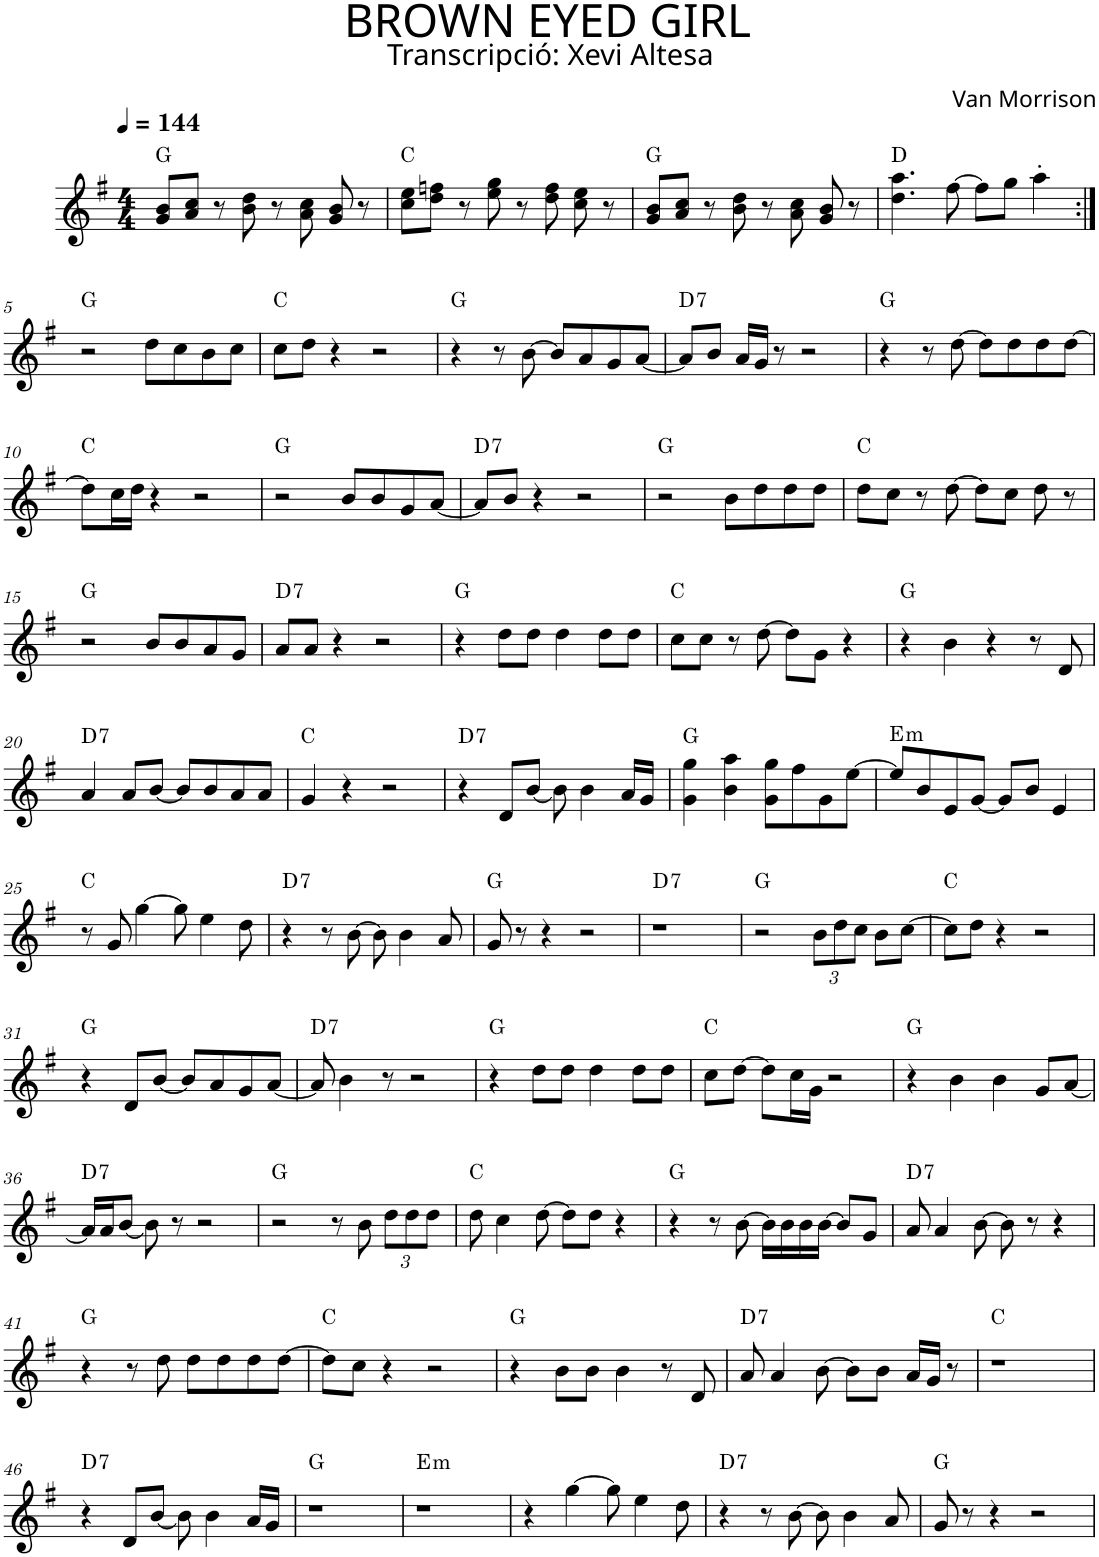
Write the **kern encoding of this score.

**kern	**harte
*part1	*part1
*staff1	*
*I"P1	*
*clefG2	*
*k[f#]	*
*G:	*
*M4/4	*
*MM144	*
=1	=1
8g/ 8b/L	G:maj
8a/ 8cc/J	.
8r	.
8b\ 8dd\	.
8r	.
8a\ 8cc\	.
8g/ 8b/	.
8r	.
=2	=2
8cc\ 8ee\L	C:maj
8dd\ 8ffn\J	.
8r	.
8ee\ 8gg\	.
8r	.
8dd\ 8ff\	.
8cc\ 8ee\	.
8r	.
=3	=3
8g/ 8b/L	G:maj
8a/ 8cc/J	.
8r	.
8b\ 8dd\	.
8r	.
8a\ 8cc\	.
8g/ 8b/	.
8r	.
=4	=4
4.dd\ 4.aa\	D:maj
[>8ff#\	.
8ff#\L]	.
8gg\J	.
4aa'\	.
!!LO:LB:g=z
=5:|!	=5:|!
2r	G:maj
8dd\L	.
8cc\	.
8b\	.
8cc\J	.
=6	=6
8cc\L	C:maj
8dd\J	.
4r	.
2r	.
=7	=7
4r	G:maj
8r	.
[>8b\	.
8b/L]	.
8a/	.
8g/	.
[<8a/J	.
=8	=8
!	!LO:H:kt=7
8a/L]	D:7
8b/J	.
16a/LL	.
16g/JJ	.
8r	.
2r	.
=9	=9
4r	G:maj
8r	.
[>8dd\	.
8dd\L]	.
8dd\	.
8dd\	.
[>8dd\J	.
!!LO:LB:g=z
=10	=10
8dd\L]	C:maj
16cc\L	.
16dd\JJ	.
4r	.
2r	.
=11	=11
2r	G:maj
8b/L	.
8b/	.
8g/	.
[<8a/J	.
=12	=12
!	!LO:H:kt=7
8a/L]	D:7
8b/J	.
4r	.
2r	.
=13	=13
2r	G:maj
8b\L	.
8dd\	.
8dd\	.
8dd\J	.
=14	=14
8dd\L	C:maj
8cc\J	.
8r	.
[>8dd\	.
8dd\L]	.
8cc\J	.
8dd\	.
8r	.
!!LO:LB:g=z
=15	=15
2r	G:maj
8b/L	.
8b/	.
8a/	.
8g/J	.
=16	=16
!	!LO:H:kt=7
8a/L	D:7
8a/J	.
4r	.
2r	.
=17	=17
4r	G:maj
8dd\L	.
8dd\J	.
4dd\	.
8dd\L	.
8dd\J	.
=18	=18
8cc\L	C:maj
8cc\J	.
8r	.
[>8dd\	.
8dd\L]	.
8g\J	.
4r	.
=19	=19
4r	G:maj
4b\	.
4r	.
8r	.
8d/	.
!!LO:LB:g=z
=20	=20
!	!LO:H:kt=7
4a/	D:7
8a/L	.
[<8b/J	.
8b/L]	.
8b/	.
8a/	.
8a/J	.
=21	=21
4g/	C:maj
4r	.
2r	.
=22	=22
!	!LO:H:kt=7
4r	D:7
8d/L	.
[<8b/J	.
8b\]	.
4b\	.
16a/LL	.
16g/JJ	.
=23	=23
4g\ 4gg\	G:maj
4b\ 4aa\	.
8g\ 8gg\L	.
8ff#\	.
8g\	.
[>8ee\J	.
=24	=24
!	!LO:H:kt=m
8ee/L]	E:min
8b/	.
8e/	.
[<8g/J	.
8g/L]	.
8b/J	.
4e/	.
!!LO:LB:g=z
=25	=25
8r	C:maj
8g/	.
[>4gg\	.
8gg\]	.
4ee\	.
8dd\	.
=26	=26
!	!LO:H:kt=7
4r	D:7
8r	.
[>8b\	.
8b\]	.
4b\	.
8a/	.
=27	=27
8g/	G:maj
8r	.
4r	.
2r	.
=28	=28
!	!LO:H:kt=7
1r	D:7
=29	=29
2r	G:maj
*Xbrackettup	*
12b\L	.
12dd\	.
12cc\J	.
8b\L	.
[>8cc\J	.
=30	=30
8cc\L]	C:maj
8dd\J	.
4r	.
2r	.
!!LO:LB:g=z
=31	=31
4r	G:maj
8d/L	.
[<8b/J	.
8b/L]	.
8a/	.
8g/	.
[<8a/J	.
=32	=32
!	!LO:H:kt=7
8a/]	D:7
4b\	.
8r	.
2r	.
=33	=33
4r	G:maj
8dd\L	.
8dd\J	.
4dd\	.
8dd\L	.
8dd\J	.
=34	=34
8cc\L	C:maj
[>8dd\J	.
8dd\L]	.
16cc\L	.
16g\JJ	.
2r	.
=35	=35
4r	G:maj
4b\	.
4b\	.
8g/L	.
[<8a/J	.
!!LO:LB:g=z
=36	=36
!	!LO:H:kt=7
16a/LL]	D:7
16a/J	.
[<8b/J	.
8b\]	.
8r	.
2r	.
=37	=37
2r	G:maj
8r	.
8b\	.
12dd\L	.
12dd\	.
12dd\J	.
=38	=38
8dd\	C:maj
4cc\	.
[>8dd\	.
8dd\L]	.
8dd\J	.
4r	.
=39	=39
4r	G:maj
8r	.
[>8b\	.
16b\LL]	.
16b\	.
16b\	.
[>16b\JJ	.
8b/L]	.
8g/J	.
=40	=40
!	!LO:H:kt=7
8a/	D:7
4a/	.
[>8b\	.
8b\]	.
8r	.
4r	.
!!LO:LB:g=z
=41	=41
4r	G:maj
8r	.
8dd\	.
8dd\L	.
8dd\	.
8dd\	.
[>8dd\J	.
=42	=42
8dd\L]	C:maj
8cc\J	.
4r	.
2r	.
=43	=43
4r	G:maj
8b\L	.
8b\J	.
4b\	.
8r	.
8d/	.
=44	=44
!	!LO:H:kt=7
8a/	D:7
4a/	.
[>8b\	.
8b\L]	.
8b\J	.
16a/LL	.
16g/JJ	.
8r	.
=45	=45
1r	C:maj
!!LO:LB:g=z
=46	=46
!	!LO:H:kt=7
4r	D:7
8d/L	.
[<8b/J	.
8b\]	.
4b\	.
16a/LL	.
16g/JJ	.
=47	=47
1r	G:maj
=48	=48
!	!LO:H:kt=m
1r	E:min
=49	=49
4r	.
[>4gg\	.
8gg\]	.
4ee\	.
8dd\	.
=50	=50
!	!LO:H:kt=7
4r	D:7
8r	.
[>8b\	.
8b\]	.
4b\	.
8a/	.
=51	=51
8g/	G:maj
8r	.
4r	.
2r	.
=	=
*-	*-
